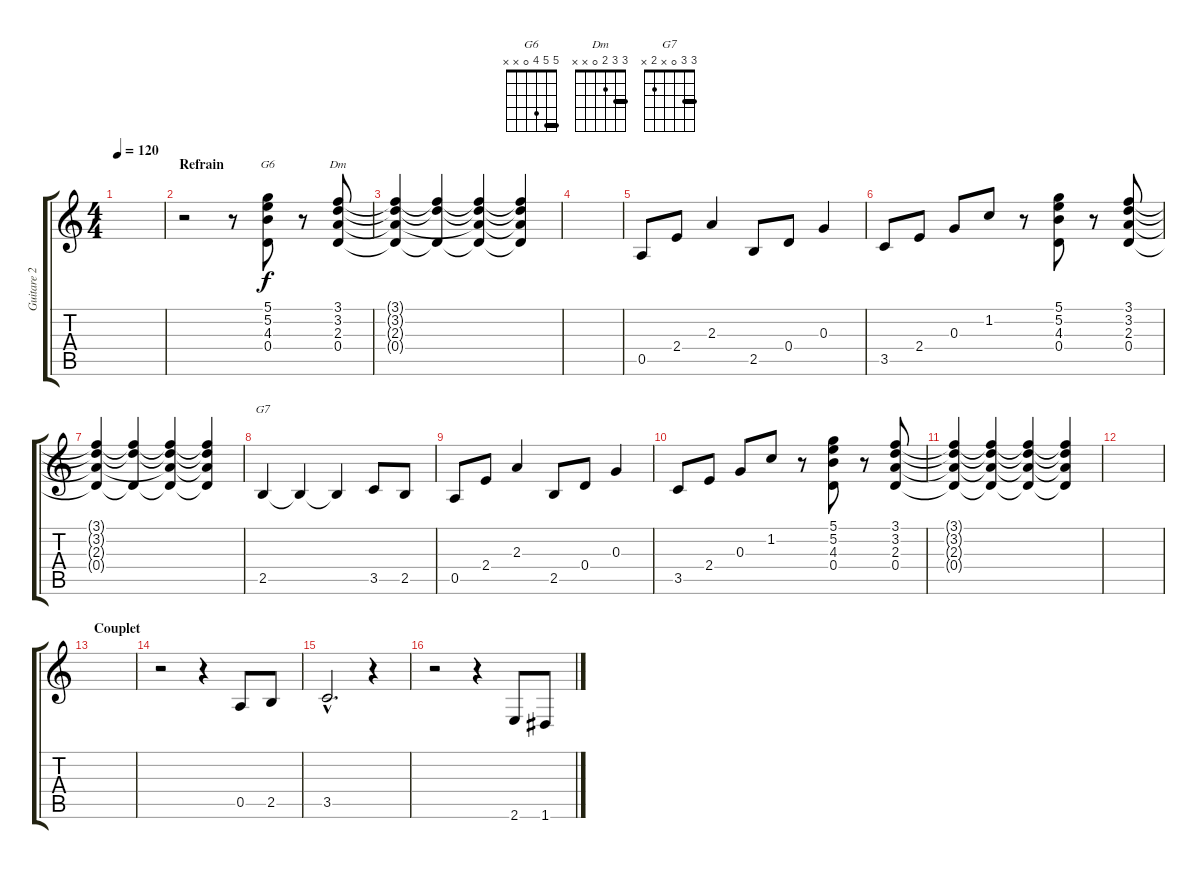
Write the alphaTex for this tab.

\track ("Guitare 2" "Guitare 2") {instrument distortionguitar}
\staff {score tabs}
\tuning (D4 B3 G3 D3 A2 D2) {hide}
\chord ("G6" 5 5 4 0 x x) {barre 5}
\chord ("Dm" 3 3 2 0 x x) {barre 3}
\chord ("G7" 3 3 0 x 2 x) {barre 3}
\ts (4 4)
\tempo 120
\clef g2
\ks c
|
\section ("" "Refrain")
r.2 r.8 (5.1 5.2 4.3 0.4).8{ch "G6"} r.8 (3.1 3.2 2.3 0.4).8{ch "Dm"} |
(3.1{t} 3.2{t} 2.3{t} 0.4{t}).4 (3.1{t} 3.2{t} 0.4{t}).4 (3.1{t} 3.2{t} 2.3{t} 0.4{t}).4 (3.1{t} 3.2{t} 2.3{t} 0.4{t}).4 |
|
0.5.8 2.4.8 2.3.4 2.5.8 0.4.8 0.3.4 |
3.5.8 2.4.8 0.3.8 1.2.8 r.8 (5.1 5.2 4.3 0.4).8 r.8 (3.1 3.2 2.3 0.4).8 |
(3.1{t} 3.2{t} 2.3{t} 0.4{t}).4 (3.1{t} 3.2{t} 0.4{t}).4 (3.1{t} 3.2{t} 2.3{t} 0.4{t}).4 (3.1{t} 3.2{t} 2.3{t} 0.4{t}).4 |
2.5.4{ch "G7"} 2.5{t}.4 2.5{t}.4 3.5.8 2.5.8 |
0.5.8 2.4.8 2.3.4 2.5.8 0.4.8 0.3.4 |
3.5.8 2.4.8 0.3.8 1.2.8 r.8 (5.1 5.2 4.3 0.4).8 r.8 (3.1 3.2 2.3 0.4).8 |
(3.1{t} 3.2{t} 2.3{t} 0.4{t}).4 (3.1{t} 3.2{t} 2.3{t} 0.4{t}).4 (3.1{t} 3.2{t} 2.3{t} 0.4{t}).4 (3.1{t} 3.2{t} 2.3{t} 0.4{t}).4 |
|
\section ("" "Couplet")
|
r.2 r.4 0.5.8 2.5.8 |
3.5{hac}.2{d} r.4 |
r.2 r.4 2.6.8 1.6.8
